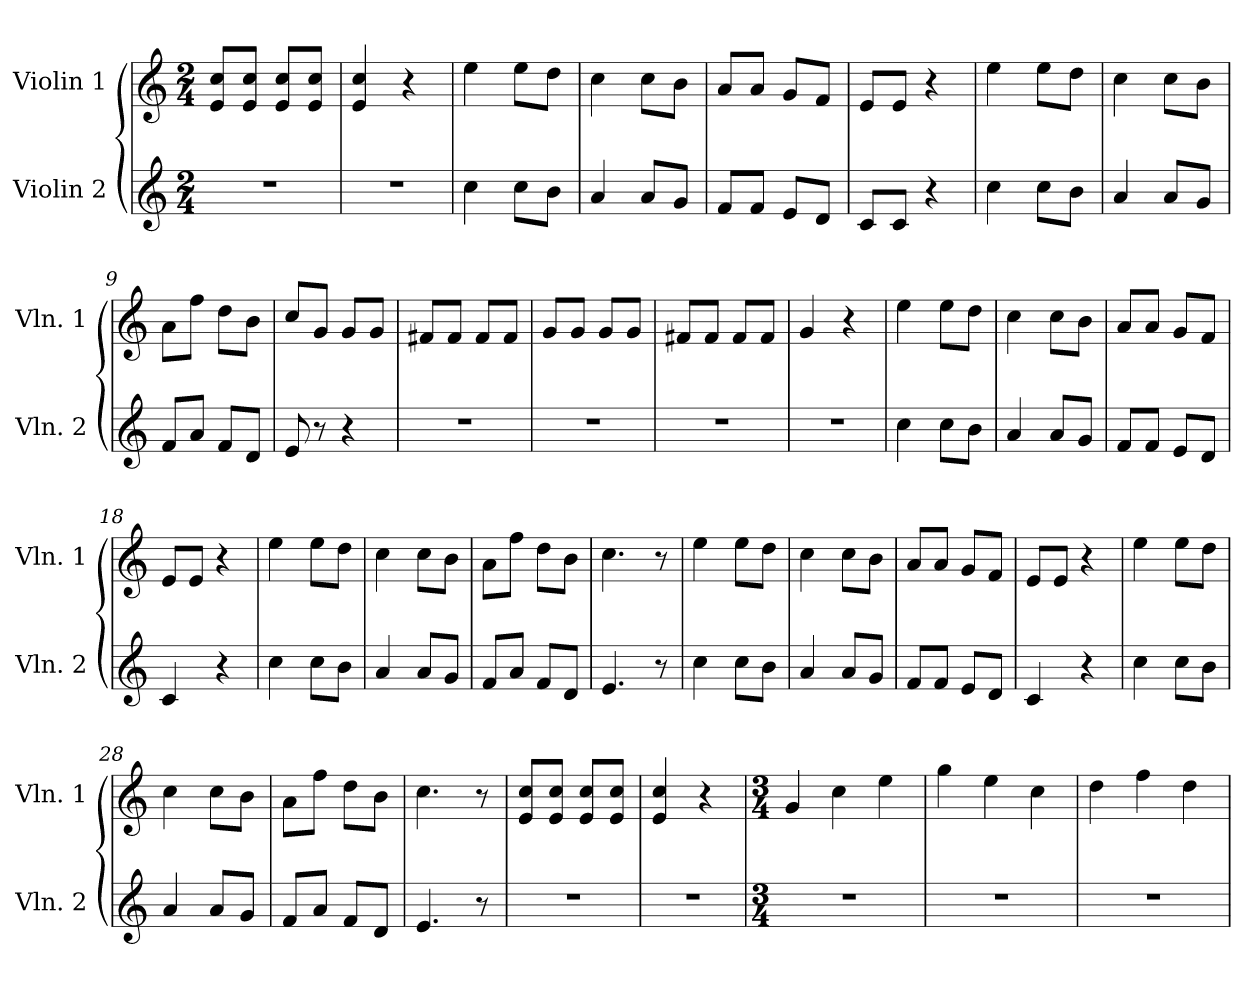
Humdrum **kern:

**kern	**kern
*part2	*part1
*staff2	*staff1
*I"Violin 2	*I"Violin 1
*I'Vln. 2	*I'Vln. 1
*clefG2	*clefG2
*k[]	*k[]
*M2/4	*M2/4
=1	=1
2r	8e/ 8cc/L
.	8e/ 8cc/J
.	8e/ 8cc/L
.	8e/ 8cc/J
=2	=2
2r	4e/ 4cc/
.	4r
=3	=3
4cc\	4ee\
8cc\L	8ee\L
8b\J	8dd\J
=4	=4
4a/	4cc\
8a/L	8cc\L
8g/J	8b\J
=5	=5
8f/L	8a/L
8f/J	8a/J
8e/L	8g/L
8d/J	8f/J
=6	=6
8c/L	8e/L
8c/J	8e/J
4r	4r
=7	=7
4cc\	4ee\
8cc\L	8ee\L
8b\J	8dd\J
=8	=8
4a/	4cc\
8a/L	8cc\L
8g/J	8b\J
!!LO:LB:g=z
=9	=9
8f/L	8a\L
8a/J	8ff\J
8f/L	8dd\L
8d/J	8b\J
=10	=10
8e/	8cc/L
8r	8g/J
4r	8g/L
.	8g/J
=11	=11
2r	8f#X/L
.	8f#/J
.	8f#/L
.	8f#/J
=12	=12
2r	8g/L
.	8g/J
.	8g/L
.	8g/J
=13	=13
2r	8f#X/L
.	8f#/J
.	8f#/L
.	8f#/J
=14	=14
2r	4g/
.	4r
=15	=15
4cc\	4ee\
8cc\L	8ee\L
8b\J	8dd\J
=16	=16
4a/	4cc\
8a/L	8cc\L
8g/J	8b\J
!!LO:LB:g=z
=17	=17
8f/L	8a/L
8f/J	8a/J
8e/L	8g/L
8d/J	8f/J
=18	=18
4c/	8e/L
.	8e/J
4r	4r
=19	=19
4cc\	4ee\
8cc\L	8ee\L
8b\J	8dd\J
=20	=20
4a/	4cc\
8a/L	8cc\L
8g/J	8b\J
=21	=21
8f/L	8a\L
8a/J	8ff\J
8f/L	8dd\L
8d/J	8b\J
=22	=22
4.e/	4.cc\
8r	8r
=23	=23
4cc\	4ee\
8cc\L	8ee\L
8b\J	8dd\J
=24	=24
4a/	4cc\
8a/L	8cc\L
8g/J	8b\J
=25	=25
8f/L	8a/L
8f/J	8a/J
8e/L	8g/L
8d/J	8f/J
!!LO:LB:g=z
=26	=26
4c/	8e/L
.	8e/J
4r	4r
=27	=27
4cc\	4ee\
8cc\L	8ee\L
8b\J	8dd\J
=28	=28
4a/	4cc\
8a/L	8cc\L
8g/J	8b\J
=29	=29
8f/L	8a\L
8a/J	8ff\J
8f/L	8dd\L
8d/J	8b\J
=30	=30
4.e/	4.cc\
8r	8r
=31	=31
2r	8e/ 8cc/L
.	8e/ 8cc/J
.	8e/ 8cc/L
.	8e/ 8cc/J
=32	=32
2r	4e/ 4cc/
.	4r
=33	=33
*M3/4	*M3/4
2.r	4g/
.	4cc\
.	4ee\
=34	=34
2.r	4gg\
.	4ee\
.	4cc\
!!LO:LB:g=z
=35	=35
2.r	4dd\
.	4ff\
.	4dd\
=	=
*-	*-
